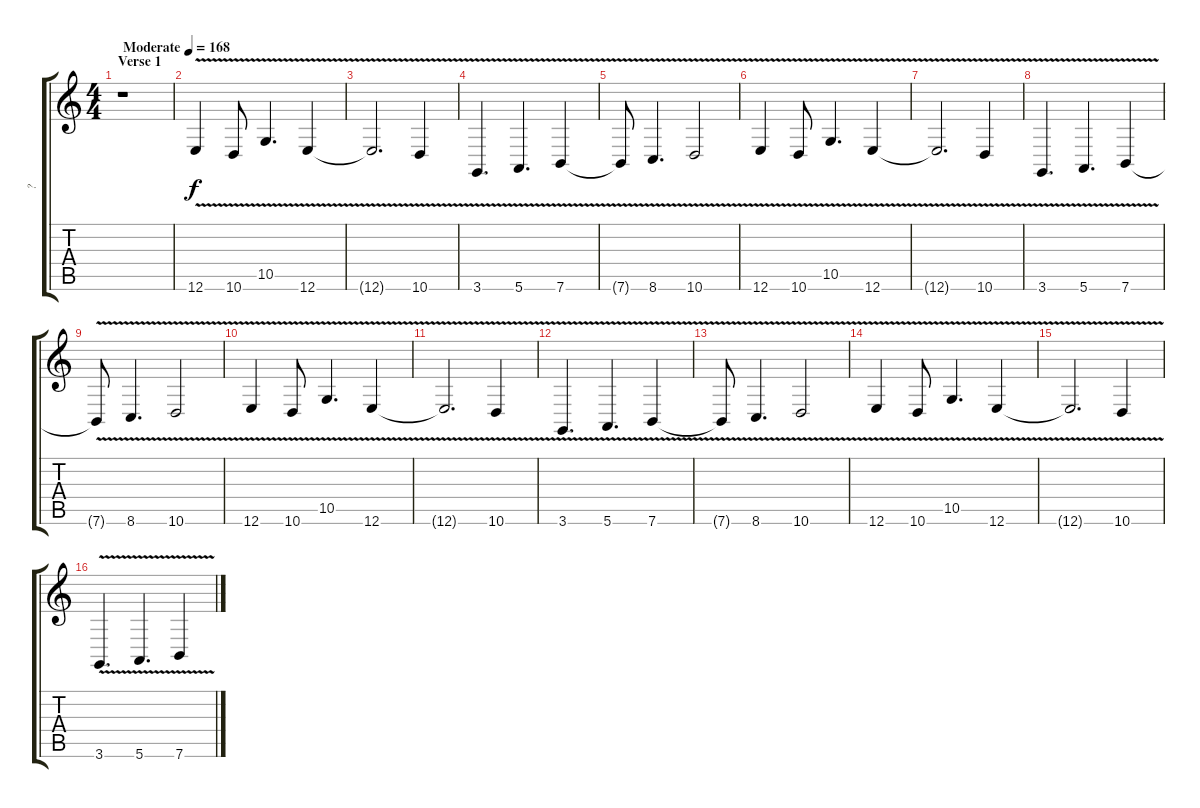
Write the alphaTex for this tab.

\track ("?" "?") {instrument cello}
\staff {score tabs}
\tuning (E4 B3 G3 D3 A2 E2) {hide}
\ts (4 4)
\section ("" "Verse 1")
\tempo (168 "Moderate")
\clef g2
\ks c
r.1{dy f instrument cello} |
12.6{v}.4 10.6{v}.8 10.5{v}.4{d} 12.6{v}.4 |
12.6{v t}.2{d} 10.6{v}.4 |
3.6{v}.4{d} 5.6{v}.4{d} 7.6{v}.4 |
7.6{v t}.8 8.6{v}.4{d} 10.6{v}.2 |
12.6{v}.4 10.6{v}.8 10.5{v}.4{d} 12.6{v}.4 |
12.6{v t}.2{d} 10.6{v}.4 |
3.6{v}.4{d} 5.6{v}.4{d} 7.6{v}.4 |
7.6{v t}.8 8.6{v}.4{d} 10.6{v}.2 |
12.6{v}.4 10.6{v}.8 10.5{v}.4{d} 12.6{v}.4 |
12.6{v t}.2{d} 10.6{v}.4 |
3.6{v}.4{d} 5.6{v}.4{d} 7.6{v}.4 |
7.6{v t}.8 8.6{v}.4{d} 10.6{v}.2 |
12.6{v}.4 10.6{v}.8 10.5{v}.4{d} 12.6{v}.4 |
12.6{v t}.2{d} 10.6{v}.4 |
3.6{v}.4{d} 5.6{v}.4{d} 7.6{v}.4
